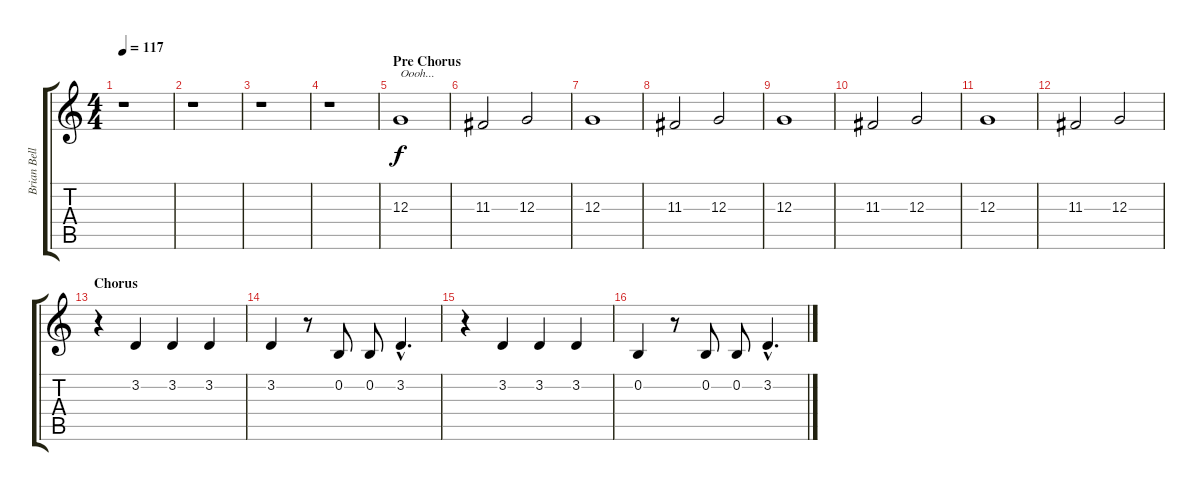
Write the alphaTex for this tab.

\track ("Brian Bell - Backup Vocals" "Brian Bell") {instrument clarinet}
\staff {score tabs}
\tuning (E4 B3 G3 D3 A2 E2) {hide}
\ts (4 4)
\tempo 117
\clef g2
\ks c
r.1{dy f} |
r.1 |
r.1 |
r.1 |
\section ("" "Pre Chorus")
12.3.1{txt "Oooh..." instrument voiceoohs} |
11.3.2 12.3.2 |
12.3.1 |
11.3.2 12.3.2 |
12.3.1 |
11.3.2 12.3.2 |
12.3.1 |
11.3.2 12.3.2 |
\section ("" "Chorus")
r.4{instrument clarinet} 3.2.4 3.2.4 3.2.4 |
3.2.4 r.8 0.2.8 0.2.8 3.2{hac}.4{d} |
r.4 3.2.4 3.2.4 3.2.4 |
0.2.4 r.8 0.2.8 0.2.8 3.2{hac}.4{d}
